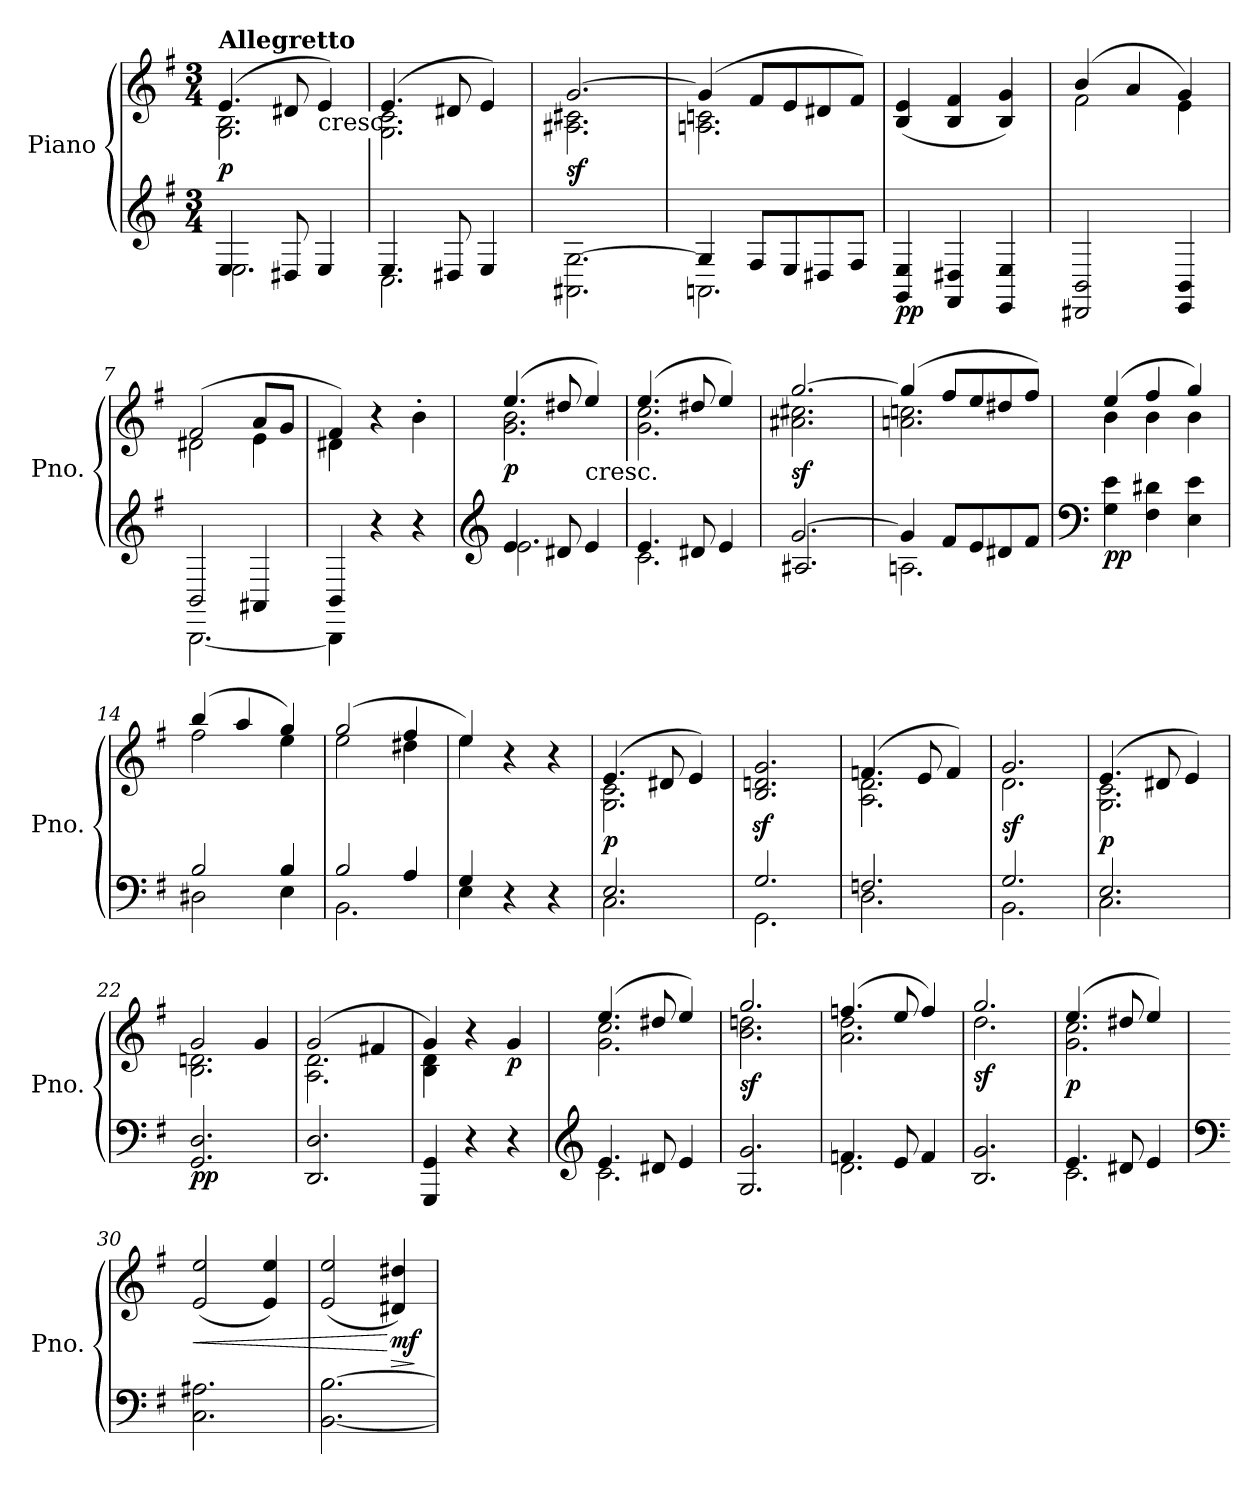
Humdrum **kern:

**kern	**kern	**dynam
*part1	*part1	*part1
*staff2	*staff1	*staff1/2
*I"Piano	*	*
*I'Pno.	*	*
*clefG2	*clefG2	*
*k[f#]	*k[f#]	*
*M3/4	*M3/4	*
=1	=1	=1
*^	*^	*
!	!	!LO:TX:a:B:t=Allegretto	!	!
!	!	!	!	!LO:DY:b
4.E/	2.E\	(>4.e/	2.G\ 2.B\	p
8D#X/	.	8d#X/	.	.
!	!	!LO:TX:b:t=cresc.	!	!
4E/	.	4e/)	.	.
=2	=2	=2	=2	=2
4.E/	2.C\	(>4.e/	2.G\ 2.c\	.
8D#X/	.	8d#X/	.	.
4E/	.	4e/)	.	.
*v	*v	*	*	*
=3	=3	=3	=3
!	!	!	!LO:DY:b
2.AA#X\ [2.G\	[2.g/	2.A#X\ 2.c#X\	sf
=4	=4	=4	=4
*^	*	*	*
4G/]	2.AAn\	(>4g/]	2.An\ 2.cn\	.
8F#/L	.	8f#/L	.	.
8E/	.	8e/	.	.
8D#X/	.	8d#X/	.	.
8F#/J	.	8f#/J)	.	.
*v	*v	*	*	*
*	*v	*v	*
=5	=5	=5
!	!	!LO:DY:b=2
!	!	!LO:DY:n=1:b
4GG/ 4E/	(>4B/ 4e/	p p
4FF#/ 4D#X/	4B/ 4f#/	.
4EE/ 4E/	4B/ 4g/)	.
=6	=6	=6
*	*^	*
2DD#X/ 2BB/	(>4b/	2f#\	.
.	4a/	.	.
4EE/ 4BB/	4g/)	4e\	.
=7	=7	=7	=7
*^	*	*	*
2BB/	[2.BBB\	(>2f#/	2d#X\	.
4AA#X/	.	8a/L	4e\	.
.	.	8g/J	.	.
!!LO:LB:g=z	!!
=8	=8	=8	=8	=8
4BB/	4BBB\]	4f#/)	4d#X\	.
4r	2ryy	4r	2ryy	.
4r	.	4b'\	.	.
=9	=9	=9	=9	=9
*clefG2	*	*	*	*
!	!	!	!	!LO:DY:b
4.e/	2.e\	(>4.ee/	2.g\ 2.b\	p
8d#X/	.	8dd#X/	.	.
!	!	!LO:TX:b:t=cresc.	!	!
4e/	.	4ee/)	.	.
=10	=10	=10	=10	=10
4.e/	2.c\	(>4.ee/	2.g\ 2.cc\	.
8d#X/	.	8dd#X/	.	.
4e/	.	4ee/)	.	.
=11	=11	=11	=11	=11
!	!	!	!	!LO:DY:b
[2.g/	2.A#X/	[2.gg/	2.a#X\ 2.cc#X\	sf
=12	=12	=12	=12	=12
4g/]	2.An\	(>4gg/]	2.an\ 2.ccn\	.
8f#/L	.	8ff#/L	.	.
8e/	.	8ee/	.	.
8d#X/	.	8dd#X/	.	.
8f#/J	.	8ff#/J)	.	.
*v	*v	*	*	*
=13	=13	=13	=13
*clefF4	*	*	*
!	!	!	!LO:DY:b=2
!	!	!	!LO:DY:n=1:b
4G\ 4e\	(>4ee/	4b\	p p
4F#\ 4d#X\	4ff#/	4b\	.
4E\ 4e\	4gg/)	4b\	.
=14	=14	=14	=14
*^	*	*	*
2B/	2D#X\	(>4bb/	2ff#\	.
.	.	4aa/	.	.
4B/	4E\	4gg/)	4ee\	.
!!LO:LB:g=z	!!
=15	=15	=15	=15	=15
2B/	2.BB\	(>2gg/	2ee\	.
4A/	.	4ff#/	4dd#X\	.
=16	=16	=16	=16	=16
4G/	4E\	4ee/)	4ee\	.
4r	2ryy	4r	2ryy	.
4r	.	4r	.	.
=17	=17	=17	=17	=17
!	!	!	!	!LO:DY:b
2.E/	2.C\	(>4.e/	2.G\ 2.c\	p
.	.	8d#X/	.	.
.	.	4e/)	.	.
*	*	*v	*v	*
=18	=18	=18	=18
2.G/	2.GG\	2.B/z< 2.dn/z< 2.g/z<	.
=19	=19	=19	=19
*	*	*^	*
2.Fn/	2.D\	(>4.fn/	2.A\ 2.d\	.
.	.	8e/	.	.
.	.	4f/)	.	.
=20	=20	=20	=20	=20
!	!	!	!	!LO:DY:b
2.G/	2.BB\	2.g/	2.d\	sf
=21	=21	=21	=21	=21
!	!	!	!	!LO:DY:b
2.E/	2.C\	(>4.e/	2.G\ 2.c\	p
.	.	8d#X/	.	.
.	.	4e/)	.	.
*v	*v	*	*	*
=22	=22	=22	=22
!	!	!	!LO:DY:b=2
!	!	!	!LO:DY:n=1:b
2.GG/ 2.D/	2g/	2.B\ 2.dn\	p p
.	4g/	.	.
=23	=23	=23	=23
2.DD/ 2.D/	(>2g/	2.A\ 2.d\	.
.	4f#X/	.	.
!!LO:LB:g=z	!!
=24	=24	=24	=24
4GGG/ 4GG/	4g/)	4B\ 4d\	.
4r	4r	2ryy	.
!	!	!	!LO:DY:b
4r	4g/	.	p
=25	=25	=25	=25
*clefG2	*	*	*
*^	*	*	*
4.e/	2.c\	(>4.ee/	2.g\ 2.cc\	.
8d#X/	.	8dd#X/	.	.
4e/	.	4ee/)	.	.
*v	*v	*	*	*
=26	=26	=26	=26
!	!	!	!LO:DY:b
2.G/ 2.g/	2.gg/	2.b\ 2.ddn\	sf
=27	=27	=27	=27
*^	*	*	*
4.fn/	2.d\	(>4.ffn/	2.a\ 2.dd\	.
8e/	.	8ee/	.	.
4f/	.	4ff/)	.	.
*v	*v	*	*	*
=28	=28	=28	=28
!	!	!	!LO:DY:b
2.B/ 2.g/	2.gg/	2.dd\	sf
=29	=29	=29	=29
*^	*	*	*
!	!	!	!	!LO:DY:b
4.e/	2.c\	(>4.ee/	2.g\ 2.cc\	p
8d#X/	.	8dd#X/	.	.
4e/	.	4ee/)	.	.
*v	*v	*	*	*
*	*v	*v	*
=30	=30	=30
*clefF4	*	*
!	!	!LO:HP:b
2.C\ 2.A#X\	(<2e/ 2ee/	<
.	4e/ 4ee/)	.
=31	=31	=31
[2.BB\ [2.B\	(<2e/ 2ee/	.
!	!	!LO:HP:n=1:b
!	!	!LO:DY:n=1:b
.	4d#X/ 4dd#X/)	[ > mf
.	.	]
=	=	=
*-	*-	*-
